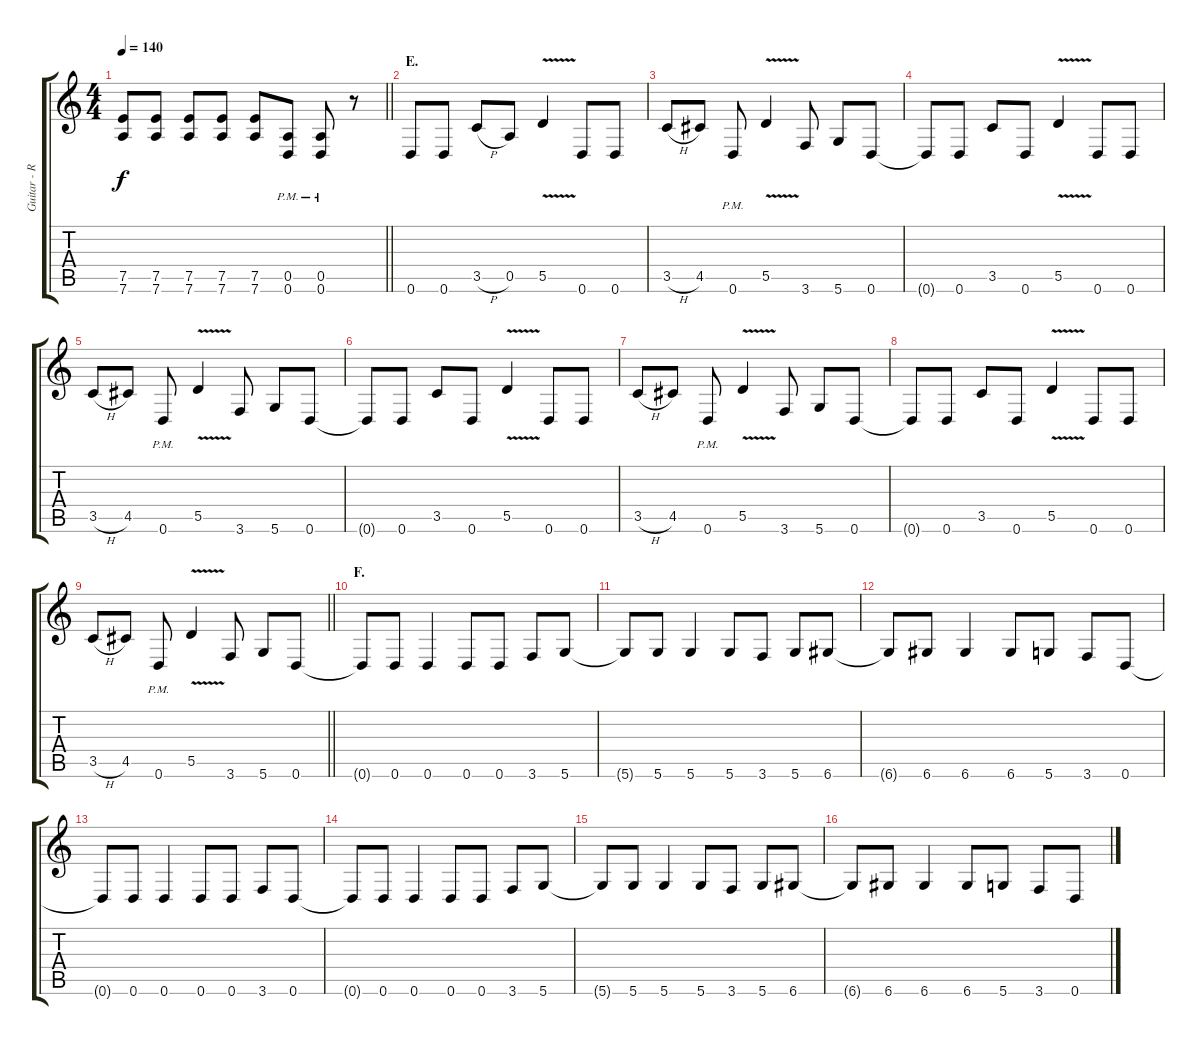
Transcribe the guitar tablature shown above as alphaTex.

\track ("Guitar - Right" "Guitar - R") {instrument distortionguitar}
\staff {score tabs}
\tuning (E4 B3 G3 D3 A2 D2) {hide}
\ts (4 4)
\tempo 140
\clef g2
\barLineRight lightlight
\ks c
(7.5 7.6).8{dy f} (7.5 7.6).8 (7.5 7.6).8 (7.5 7.6).8 (7.5 7.6).8 (0.5{pm} 0.6{pm}).8 (0.5{pm} 0.6{pm}).8 r.8 |
\section ("" "E.")
0.6.8 0.6.8 3.5{h}.8 0.5.8 5.5{v}.4 0.6.8 0.6.8 |
3.5{h}.8 4.5.8 0.6{pm}.8 5.5{v}.4 3.6.8 5.6.8 0.6.8 |
0.6{t}.8 0.6.8 3.5.8 0.6.8 5.5{v}.4 0.6.8 0.6.8 |
3.5{h}.8 4.5.8 0.6{pm}.8 5.5{v}.4 3.6.8 5.6.8 0.6.8 |
0.6{t}.8 0.6.8 3.5.8 0.6.8 5.5{v}.4 0.6.8 0.6.8 |
3.5{h}.8 4.5.8 0.6{pm}.8 5.5{v}.4 3.6.8 5.6.8 0.6.8 |
0.6{t}.8 0.6.8 3.5.8 0.6.8 5.5{v}.4 0.6.8 0.6.8 |
\barLineRight lightlight
3.5{h}.8 4.5.8 0.6{pm}.8 5.5{v}.4 3.6.8 5.6.8 0.6.8 |
\section ("" "F.")
0.6{t}.8 0.6.8 0.6.4 0.6.8 0.6.8 3.6.8 5.6.8 |
5.6{t}.8 5.6.8 5.6.4 5.6.8 3.6.8 5.6.8 6.6.8 |
6.6{t}.8 6.6.8 6.6.4 6.6.8 5.6.8 3.6.8 0.6.8 |
0.6{t}.8 0.6.8 0.6.4 0.6.8 0.6.8 3.6.8 0.6.8 |
0.6{t}.8 0.6.8 0.6.4 0.6.8 0.6.8 3.6.8 5.6.8 |
5.6{t}.8 5.6.8 5.6.4 5.6.8 3.6.8 5.6.8 6.6.8 |
6.6{t}.8 6.6.8 6.6.4 6.6.8 5.6.8 3.6.8 0.6.8
